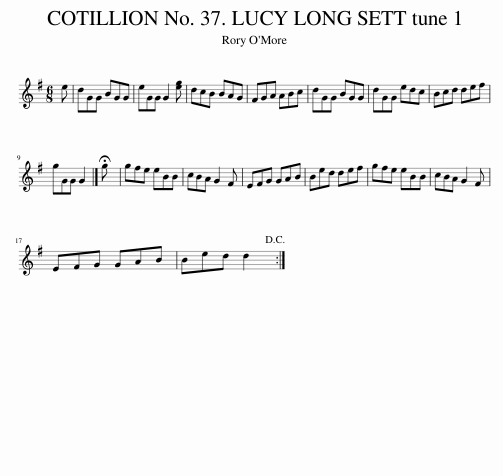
X:1
L:1/8
M:6/8
I:linebreak $
K:G
V:1 treble
V:1
 e | dGG BGG | eGG G2 [eg] | dcB BAG | FGA ABc | %5
 dGG BGG | dGG edc | Bcd def |$ gGG G2 |] !fermata!g | %10
 gfe eBB | cBA G2 F | EFG GAB | Bed def | gfe eBB | %15
 cBA G2 F |$ EFG GAB | Bed d2!D.C.! :| %18
